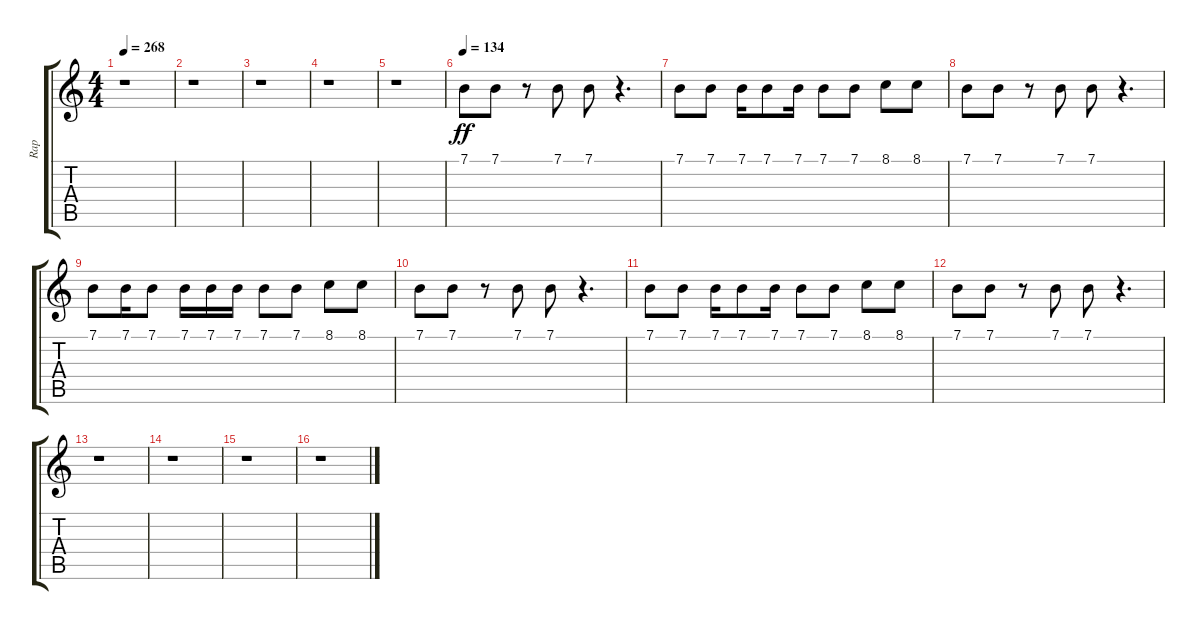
\track ("Rap" "Rap") {instrument mutedtrumpet}
\staff {score tabs}
\tuning (E4 B3 G3 D3 A2 E2) {hide}
\ts (4 4)
\tempo 268
\clef g2
\ks c
r.1{dy ff} |
r.1 |
r.1 |
r.1 |
r.1 |
\tempo 134
7.1.8 7.1.8 r.8 7.1.8 7.1.8 r.4{d} |
7.1.8 7.1.8 7.1.16 7.1.8 7.1.16 7.1.8 7.1.8 8.1.8 8.1.8 |
7.1.8 7.1.8 r.8 7.1.8 7.1.8 r.4{d} |
7.1.8 7.1.16 7.1.8 7.1.16 7.1.16 7.1.16 7.1.8 7.1.8 8.1.8 8.1.8 |
7.1.8 7.1.8 r.8 7.1.8 7.1.8 r.4{d} |
7.1.8 7.1.8 7.1.16 7.1.8 7.1.16 7.1.8 7.1.8 8.1.8 8.1.8 |
7.1.8 7.1.8 r.8 7.1.8 7.1.8 r.4{d} |
r.1 |
r.1 |
r.1 |
r.1
